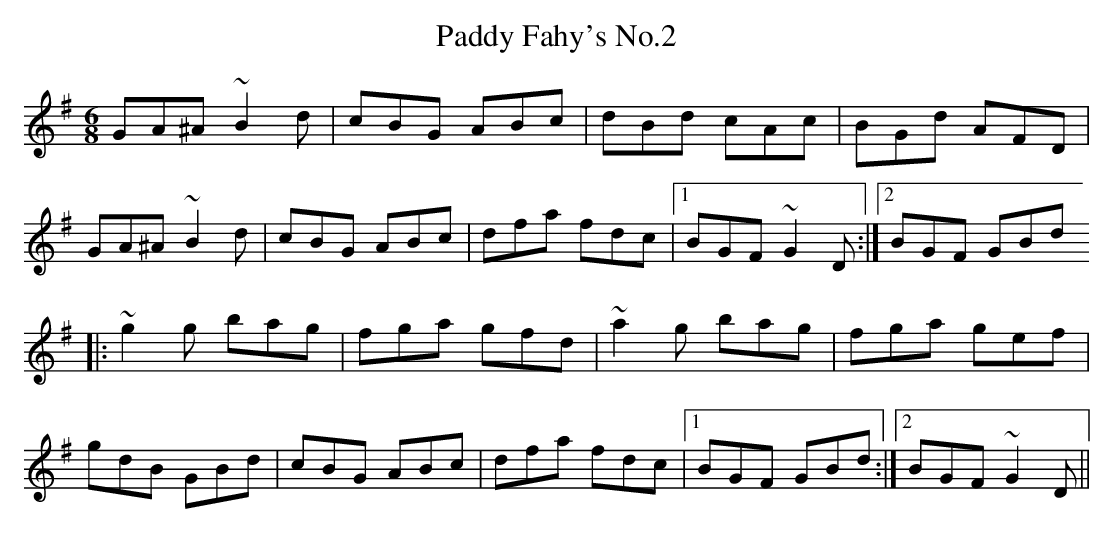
X:1
T:Paddy Fahy's No.2
M:6/8
L:1/8
K:G
GA^A ~B2d|cBG ABc|dBd cAc|BGd AFD|!
GA^A ~B2d|cBG ABc|dfa fdc|1 BGF ~G2D:|2 BGF GBd !
|:~g2g bag|fga gfd|~a2g bag|fga gef|!
gdB GBd|cBG ABc|dfa fdc|1 BGF GBd:|2 BGF ~G2D||!
